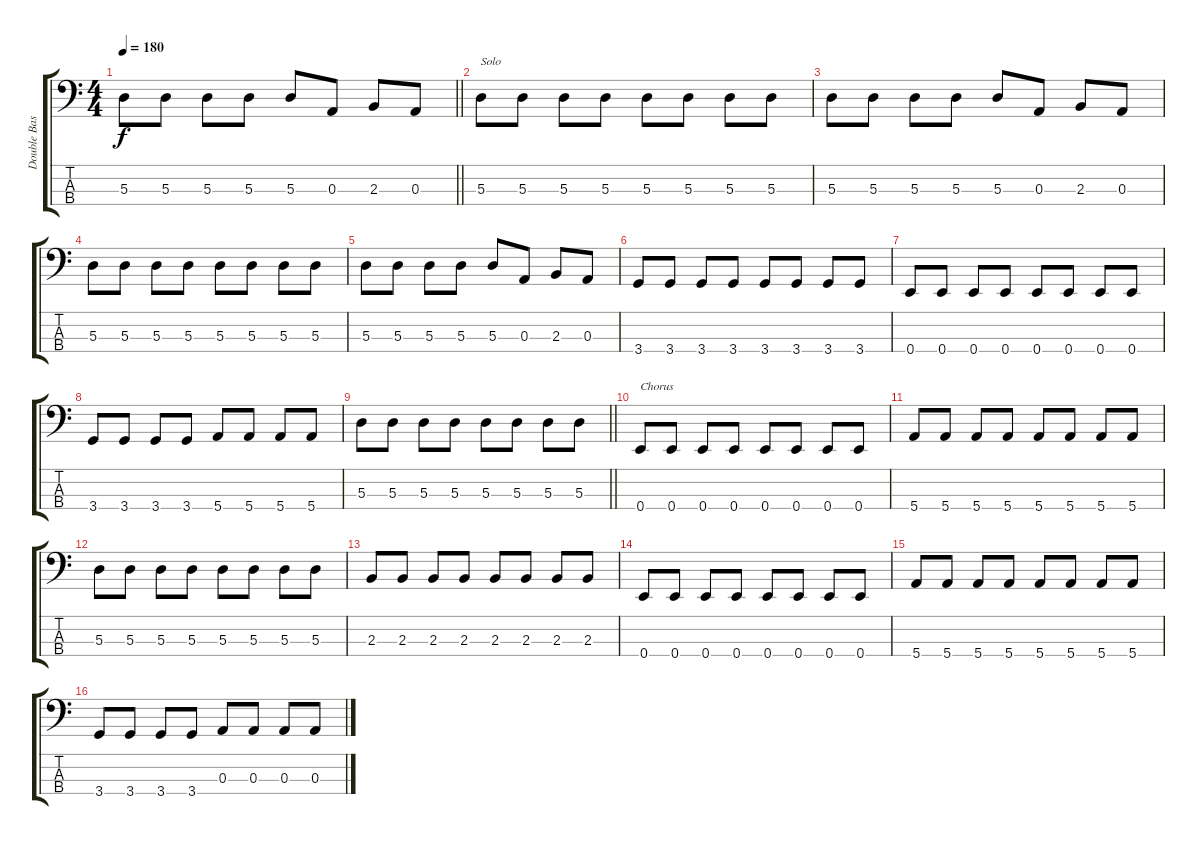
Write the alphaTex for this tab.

\track ("Double Bass" "Double Bas") {instrument fretlessbass}
\staff {score tabs}
\tuning (G2 D2 A1 E1) {hide}
\ts (4 4)
\tempo 180
\clef f4
\barLineRight lightlight
\ks c
5.3.8{dy f} 5.3.8 5.3.8 5.3.8 5.3.8 0.3.8 2.3.8 0.3.8 |
5.3.8{txt "Solo"} 5.3.8 5.3.8 5.3.8 5.3.8 5.3.8 5.3.8 5.3.8 |
5.3.8 5.3.8 5.3.8 5.3.8 5.3.8 0.3.8 2.3.8 0.3.8 |
5.3.8 5.3.8 5.3.8 5.3.8 5.3.8 5.3.8 5.3.8 5.3.8 |
5.3.8 5.3.8 5.3.8 5.3.8 5.3.8 0.3.8 2.3.8 0.3.8 |
3.4.8 3.4.8 3.4.8 3.4.8 3.4.8 3.4.8 3.4.8 3.4.8 |
0.4.8 0.4.8 0.4.8 0.4.8 0.4.8 0.4.8 0.4.8 0.4.8 |
3.4.8 3.4.8 3.4.8 3.4.8 5.4.8 5.4.8 5.4.8 5.4.8 |
\barLineRight lightlight
5.3.8 5.3.8 5.3.8 5.3.8 5.3.8 5.3.8 5.3.8 5.3.8 |
0.4.8{txt "Chorus"} 0.4.8 0.4.8 0.4.8 0.4.8 0.4.8 0.4.8 0.4.8 |
5.4.8 5.4.8 5.4.8 5.4.8 5.4.8 5.4.8 5.4.8 5.4.8 |
5.3.8 5.3.8 5.3.8 5.3.8 5.3.8 5.3.8 5.3.8 5.3.8 |
2.3.8 2.3.8 2.3.8 2.3.8 2.3.8 2.3.8 2.3.8 2.3.8 |
0.4.8 0.4.8 0.4.8 0.4.8 0.4.8 0.4.8 0.4.8 0.4.8 |
5.4.8 5.4.8 5.4.8 5.4.8 5.4.8 5.4.8 5.4.8 5.4.8 |
3.4.8 3.4.8 3.4.8 3.4.8 0.3.8 0.3.8 0.3.8 0.3.8
